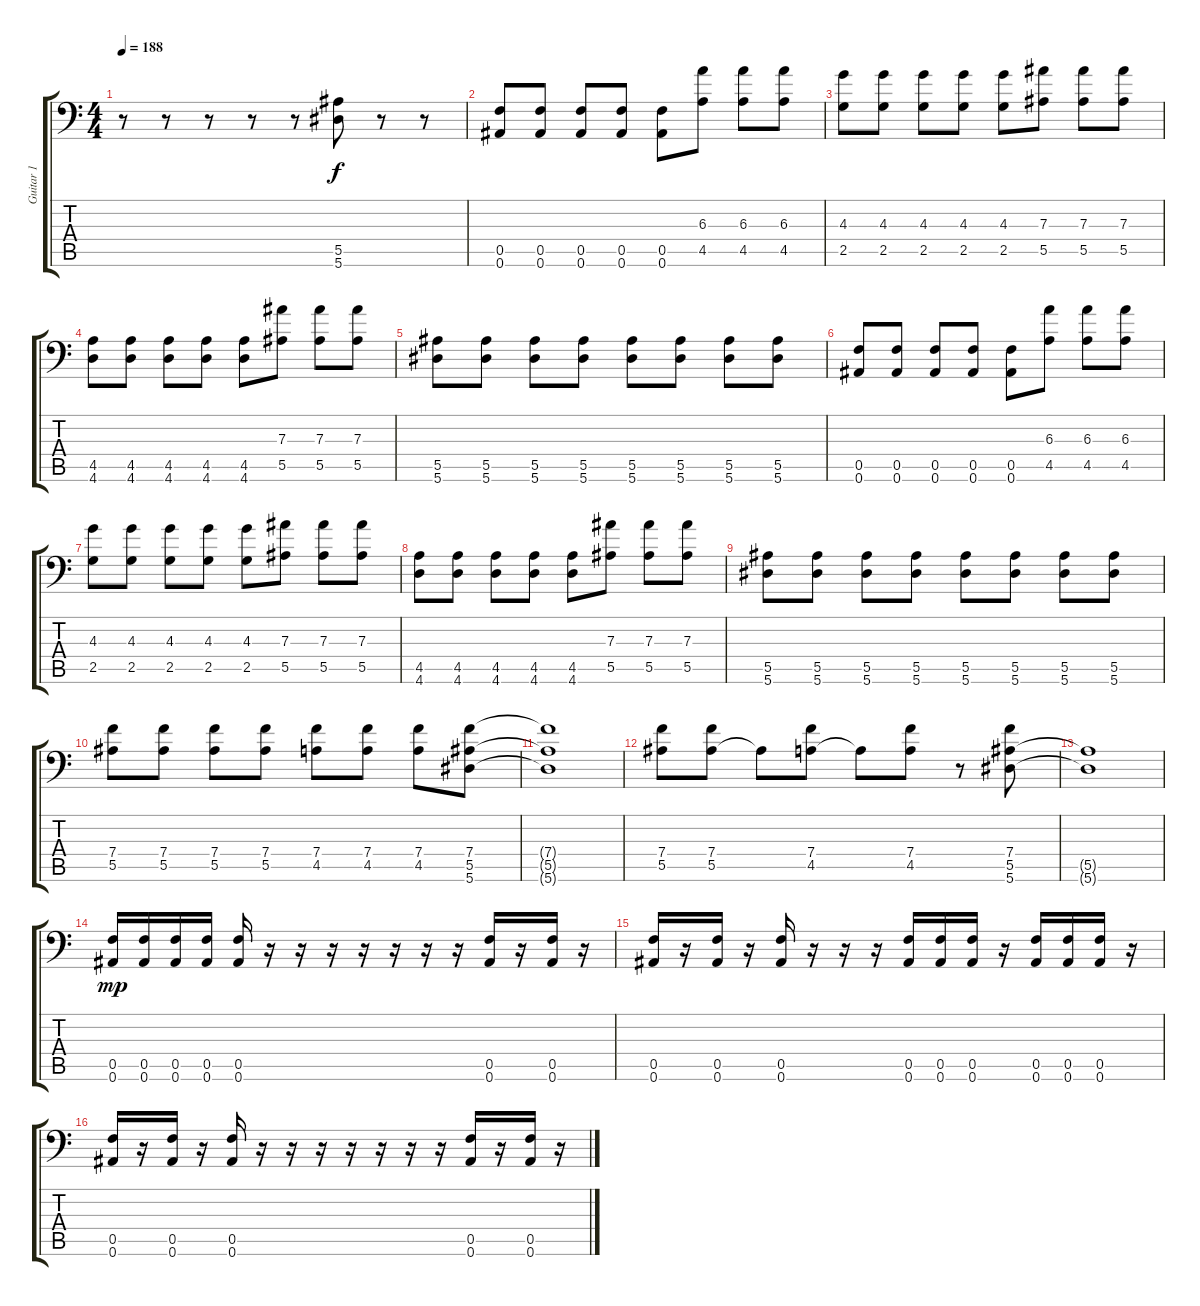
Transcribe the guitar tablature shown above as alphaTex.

\track ("Guitar 1" "Guitar 1") {instrument distortionguitar}
\staff {score tabs}
\tuning (C4 G3 Eb3 Bb2 F2 Bb1) {hide}
\ts (4 4)
\tempo 188
\clef f4
\ks c
r.8{dy f} r.8 r.8 r.8 r.8 (5.5{t} 5.6{t}).8 r.8 r.8 |
(0.5 0.6).8 (0.5 0.6).8 (0.5 0.6).8 (0.5 0.6).8 (0.5 0.6).8 (6.3 4.5).8 (6.3 4.5).8 (6.3 4.5).8 |
(4.3 2.5).8 (4.3 2.5).8 (4.3 2.5).8 (4.3 2.5).8 (4.3 2.5).8 (7.3 5.5).8 (7.3 5.5).8 (7.3 5.5).8 |
(4.5 4.6).8 (4.5 4.6).8 (4.5 4.6).8 (4.5 4.6).8 (4.5 4.6).8 (7.3 5.5).8 (7.3 5.5).8 (7.3 5.5).8 |
(5.5 5.6).8 (5.5 5.6).8 (5.5 5.6).8 (5.5 5.6).8 (5.5 5.6).8 (5.5 5.6).8 (5.5 5.6).8 (5.5 5.6).8 |
(0.5 0.6).8 (0.5 0.6).8 (0.5 0.6).8 (0.5 0.6).8 (0.5 0.6).8 (6.3 4.5).8 (6.3 4.5).8 (6.3 4.5).8 |
(4.3 2.5).8 (4.3 2.5).8 (4.3 2.5).8 (4.3 2.5).8 (4.3 2.5).8 (7.3 5.5).8 (7.3 5.5).8 (7.3 5.5).8 |
(4.5 4.6).8 (4.5 4.6).8 (4.5 4.6).8 (4.5 4.6).8 (4.5 4.6).8 (7.3 5.5).8 (7.3 5.5).8 (7.3 5.5).8 |
(5.5 5.6).8 (5.5 5.6).8 (5.5 5.6).8 (5.5 5.6).8 (5.5 5.6).8 (5.5 5.6).8 (5.5 5.6).8 (5.5 5.6).8 |
(7.4 5.5).8 (7.4 5.5).8 (7.4 5.5).8 (7.4 5.5).8 (7.4 4.5).8 (7.4 4.5).8 (7.4 4.5).8 (7.4 5.5 5.6).8 |
(7.4{t} 5.5{t} 5.6{t}).1 |
(7.4 5.5).8 (7.4 5.5).8 5.5{t}.8 (7.4 4.5).8 4.5{t}.8 (7.4 4.5).8 r.8 (7.4 5.5 5.6).8 |
(5.5{t} 5.6{t}).1 |
(0.5 0.6).16{dy mp} (0.5 0.6).16 (0.5 0.6).16 (0.5 0.6).16 (0.5 0.6).16 r.16 r.16 r.16 r.16 r.16 r.16 r.16 (0.5 0.6).16 r.16 (0.5 0.6).16 r.16 |
(0.5 0.6).16 r.16 (0.5 0.6).16 r.16 (0.5 0.6).16 r.16 r.16 r.16 (0.5 0.6).16 (0.5 0.6).16 (0.5 0.6).16 r.16 (0.5 0.6).16 (0.5 0.6).16 (0.5 0.6).16 r.16 |
(0.5 0.6).16 r.16 (0.5 0.6).16 r.16 (0.5 0.6).16 r.16 r.16 r.16 r.16 r.16 r.16 r.16 (0.5 0.6).16 r.16 (0.5 0.6).16 r.16
